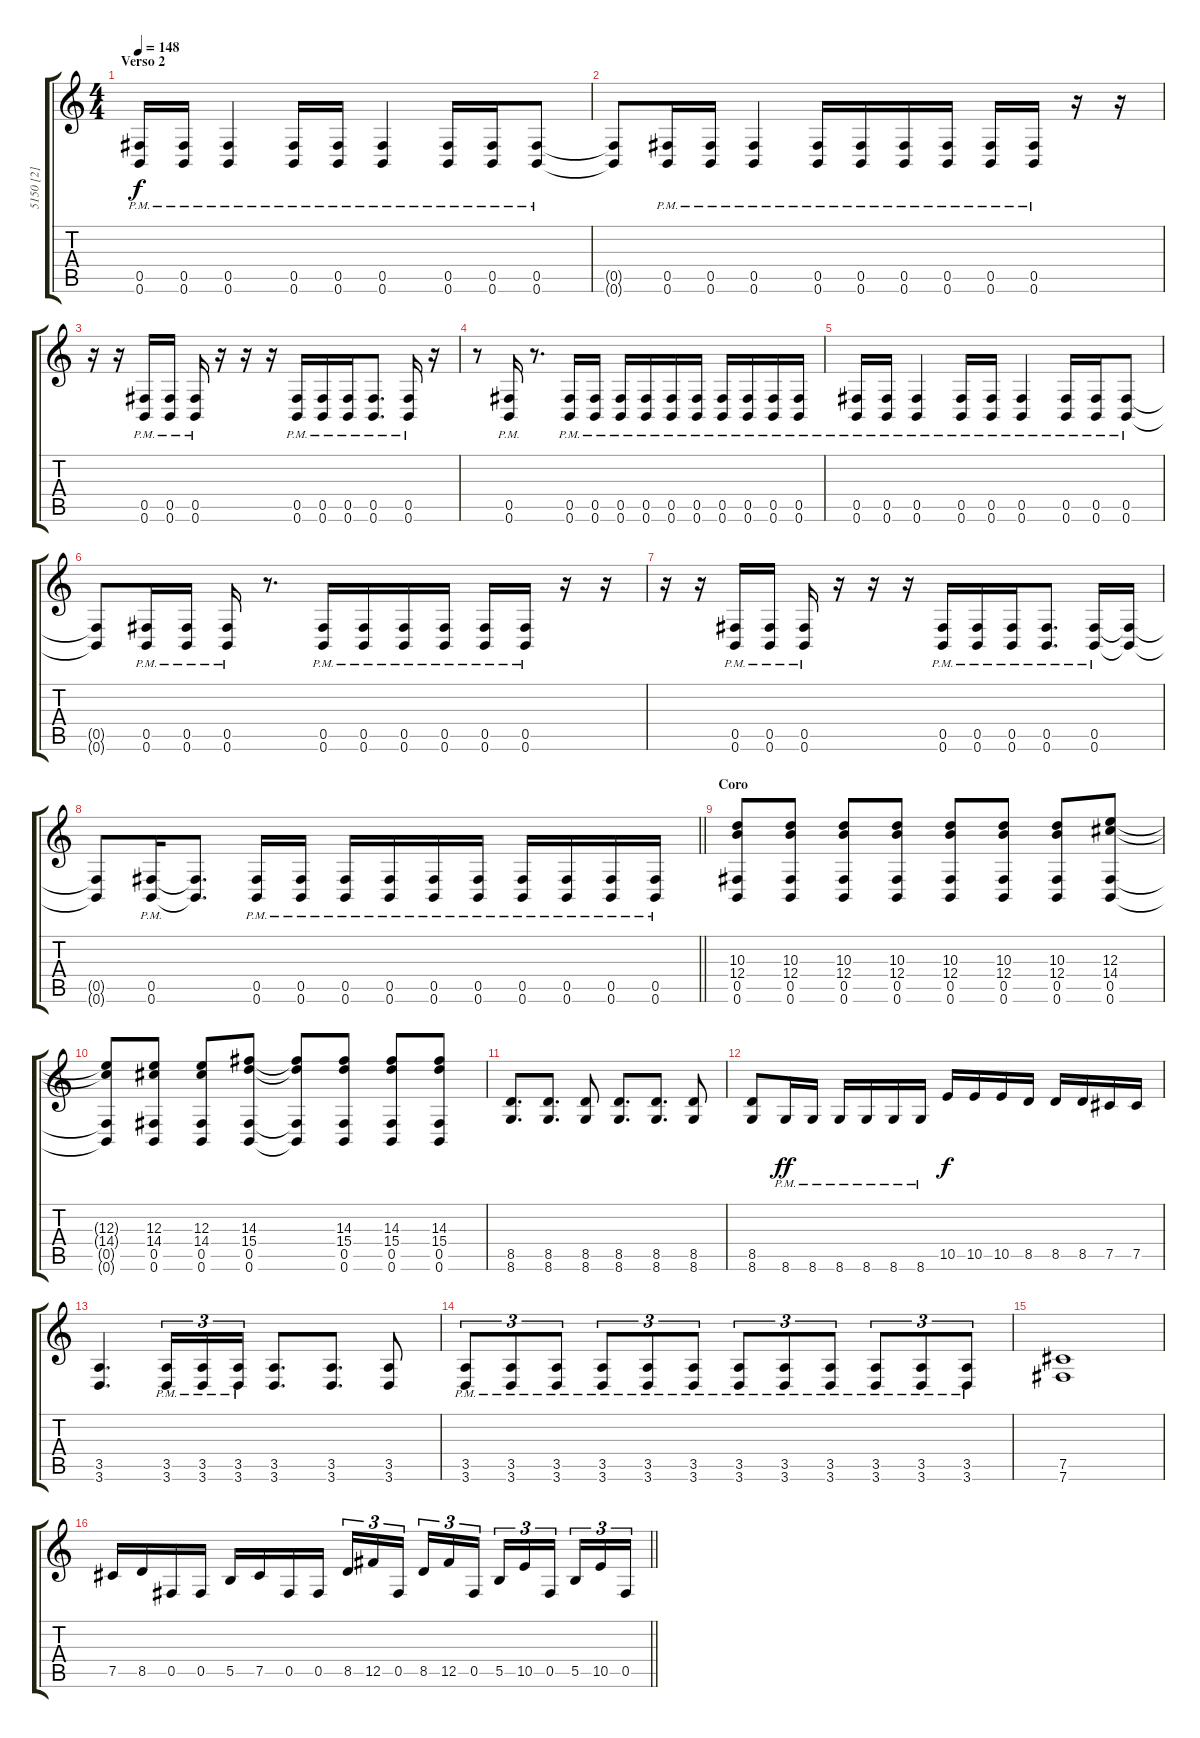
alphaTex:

\track ("5150 [2]" "5150 [2]") {instrument electricguitarjazz}
\staff {score tabs}
\tuning (Db4 Ab3 E3 B2 Gb2 B1) {hide}
\ts (4 4)
\section ("" "Verso 2")
\tempo 148
\clef g2
\ks c
(0.5{pm} 0.6).16{dy f} (0.5{pm} 0.6).16 (0.5{pm} 0.6).4 (0.5{pm} 0.6).16 (0.5{pm} 0.6).16 (0.5{pm} 0.6).4 (0.5{pm} 0.6).16 (0.5{pm} 0.6).16 (0.5{pm} 0.6).8 |
(0.5{t} 0.6{t}).8 (0.5{pm} 0.6).16 (0.5{pm} 0.6).16 (0.5{pm} 0.6).4 (0.5{pm} 0.6).16 (0.5{pm} 0.6).16 (0.5{pm} 0.6).16 (0.5{pm} 0.6).16 (0.5{pm} 0.6).16 (0.5{pm} 0.6).16 r.16 r.16 |
r.16 r.16 (0.5{pm} 0.6).16 (0.5{pm} 0.6).16 (0.5{pm} 0.6).16 r.16 r.16 r.16 (0.5{pm} 0.6).16 (0.5{pm} 0.6).16 (0.5{pm} 0.6).16 (0.5{pm} 0.6).8{d} (0.5{pm} 0.6).16 r.16 |
r.8 (0.5{pm} 0.6).16 r.8{d} (0.5{pm} 0.6).16 (0.5{pm} 0.6).16 (0.5{pm} 0.6).16 (0.5{pm} 0.6).16 (0.5{pm} 0.6).16 (0.5{pm} 0.6).16 (0.5{pm} 0.6).16 (0.5{pm} 0.6).16 (0.5{pm} 0.6).16 (0.5{pm} 0.6).16 |
(0.5{pm} 0.6).16 (0.5{pm} 0.6).16 (0.5{pm} 0.6).4 (0.5{pm} 0.6).16 (0.5{pm} 0.6).16 (0.5{pm} 0.6).4 (0.5{pm} 0.6).16 (0.5{pm} 0.6).16 (0.5{pm} 0.6).8 |
(0.5{t} 0.6{t}).8 (0.5{pm} 0.6).16 (0.5{pm} 0.6).16 (0.5{pm} 0.6).16 r.8{d} (0.5{pm} 0.6).16 (0.5{pm} 0.6).16 (0.5{pm} 0.6).16 (0.5{pm} 0.6).16 (0.5{pm} 0.6).16 (0.5{pm} 0.6).16 r.16 r.16 |
r.16 r.16 (0.5{pm} 0.6).16 (0.5{pm} 0.6).16 (0.5{pm} 0.6).16 r.16 r.16 r.16 (0.5{pm} 0.6).16 (0.5{pm} 0.6).16 (0.5{pm} 0.6).16 (0.5{pm} 0.6).8{d} (0.5{pm} 0.6).16 (0.5{t} 0.6{t}).16 |
\barLineRight lightlight
(0.5{t} 0.6{t}).8 (0.5{pm} 0.6).16 (0.5{t} 0.6{t}).8{d} (0.5{pm} 0.6).16 (0.5{pm} 0.6).16 (0.5{pm} 0.6).16 (0.5{pm} 0.6).16 (0.5{pm} 0.6).16 (0.5{pm} 0.6).16 (0.5{pm} 0.6).16 (0.5{pm} 0.6).16 (0.5{pm} 0.6).16 (0.5{pm} 0.6).16 |
\section ("" "Coro")
(10.3 12.4 0.5 0.6).8 (10.3 12.4 0.5 0.6).8 (10.3 12.4 0.5 0.6).8 (10.3 12.4 0.5 0.6).8 (10.3 12.4 0.5 0.6).8 (10.3 12.4 0.5 0.6).8 (10.3 12.4 0.5 0.6).8 (12.3 14.4 0.5 0.6).8 |
(12.3{t} 14.4{t} 0.5{t} 0.6{t}).8 (12.3 14.4 0.5 0.6).8 (12.3 14.4 0.5 0.6).8 (14.3 15.4 0.5 0.6).8 (14.3{t} 15.4{t} 0.5{t} 0.6{t}).8 (14.3 15.4 0.5 0.6).8 (14.3 15.4 0.5 0.6).8 (14.3 15.4 0.5 0.6).8 |
(8.5 8.6).8{d} (8.5 8.6).8{d} (8.5 8.6).8 (8.5 8.6).8{d} (8.5 8.6).8{d} (8.5 8.6).8 |
(8.5 8.6).8 8.6{pm}.16{dy ff} 8.6{pm}.16 8.6{pm}.16 8.6{pm}.16 8.6{pm}.16 8.6{pm}.16 10.5.16{dy f} 10.5.16 10.5.16 8.5.16 8.5.16 8.5.16 7.5.16 7.5.16 |
(3.5 3.6).4{d} (3.5{pm} 3.6).16{tu (3 2)} (3.5{pm} 3.6).16{tu (3 2)} (3.5{pm} 3.6).16{tu (3 2)} (3.5 3.6).8{d} (3.5 3.6).8{d} (3.5 3.6).8 |
(3.5{pm} 3.6).8{tu (3 2)} (3.5{pm} 3.6).8{tu (3 2)} (3.5{pm} 3.6).8{tu (3 2)} (3.5{pm} 3.6).8{tu (3 2)} (3.5{pm} 3.6).8{tu (3 2)} (3.5{pm} 3.6).8{tu (3 2)} (3.5{pm} 3.6).8{tu (3 2)} (3.5{pm} 3.6).8{tu (3 2)} (3.5{pm} 3.6).8{tu (3 2)} (3.5{pm} 3.6).8{tu (3 2)} (3.5{pm} 3.6).8{tu (3 2)} (3.5{pm} 3.6).8{tu (3 2)} |
(7.5 7.6).1 |
\barLineRight lightlight
7.5.16 8.5.16 0.5.16 0.5.16 5.5.16 7.5.16 0.5.16 0.5.16 8.5.16{tu (3 2)} 12.5.16{tu (3 2)} 0.5.16{tu (3 2) beam splitsecondary} 8.5.16{tu (3 2)} 12.5.16{tu (3 2)} 0.5.16{tu (3 2)} 5.5.16{tu (3 2)} 10.5.16{tu (3 2)} 0.5.16{tu (3 2) beam splitsecondary} 5.5.16{tu (3 2)} 10.5.16{tu (3 2)} 0.5.16{tu (3 2)}
